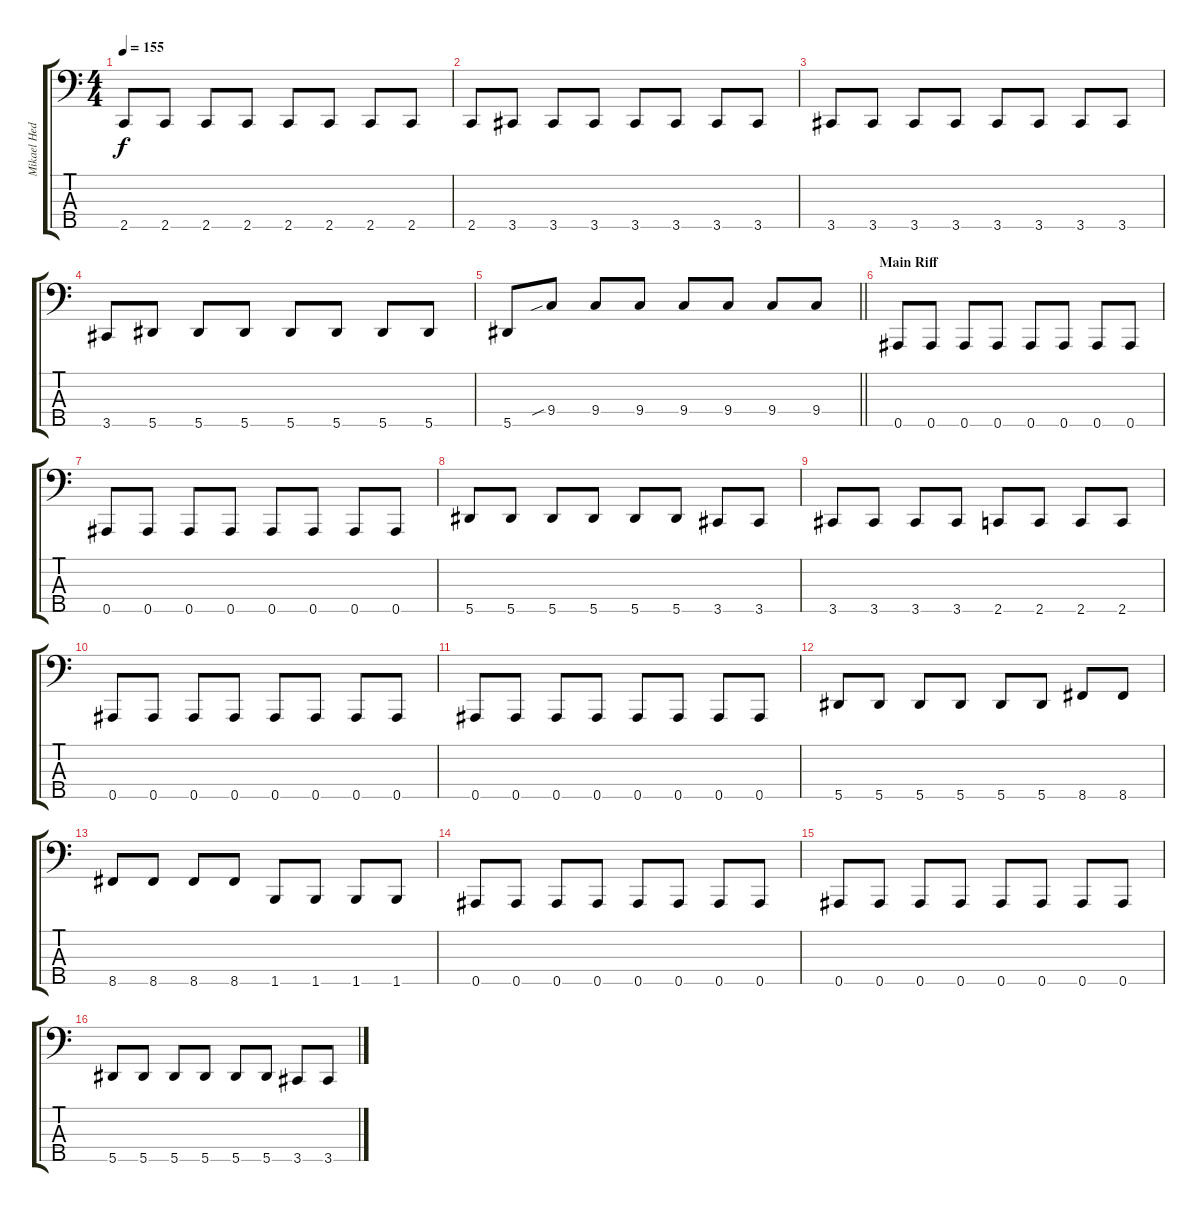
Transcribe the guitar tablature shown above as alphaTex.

\track ("Mikael Hedlund" "Mikael Hed") {instrument electricbasspick}
\staff {score tabs}
\tuning (Gb2 Db2 Ab1 Eb1 Bb0) {hide}
\ts (4 4)
\tempo 155
\clef f4
\ks c
2.5.8{dy f} 2.5.8 2.5.8 2.5.8 2.5.8 2.5.8 2.5.8 2.5.8 |
2.5.8 3.5.8 3.5.8 3.5.8 3.5.8 3.5.8 3.5.8 3.5.8 |
3.5.8 3.5.8 3.5.8 3.5.8 3.5.8 3.5.8 3.5.8 3.5.8 |
3.5.8 5.5.8 5.5.8 5.5.8 5.5.8 5.5.8 5.5.8 5.5.8 |
\barLineRight lightlight
5.5.8 9.4{sib}.8 9.4.8 9.4.8 9.4.8 9.4.8 9.4.8 9.4.8 |
\section ("" "Main Riff")
0.5.8 0.5.8 0.5.8 0.5.8 0.5.8 0.5.8 0.5.8 0.5.8 |
0.5.8 0.5.8 0.5.8 0.5.8 0.5.8 0.5.8 0.5.8 0.5.8 |
5.5.8 5.5.8 5.5.8 5.5.8 5.5.8 5.5.8 3.5.8 3.5.8 |
3.5.8 3.5.8 3.5.8 3.5.8 2.5.8 2.5.8 2.5.8 2.5.8 |
0.5.8 0.5.8 0.5.8 0.5.8 0.5.8 0.5.8 0.5.8 0.5.8 |
0.5.8 0.5.8 0.5.8 0.5.8 0.5.8 0.5.8 0.5.8 0.5.8 |
5.5.8 5.5.8 5.5.8 5.5.8 5.5.8 5.5.8 8.5.8 8.5.8 |
8.5.8 8.5.8 8.5.8 8.5.8 1.5.8 1.5.8 1.5.8 1.5.8 |
0.5.8 0.5.8 0.5.8 0.5.8 0.5.8 0.5.8 0.5.8 0.5.8 |
0.5.8 0.5.8 0.5.8 0.5.8 0.5.8 0.5.8 0.5.8 0.5.8 |
5.5.8 5.5.8 5.5.8 5.5.8 5.5.8 5.5.8 3.5.8 3.5.8
